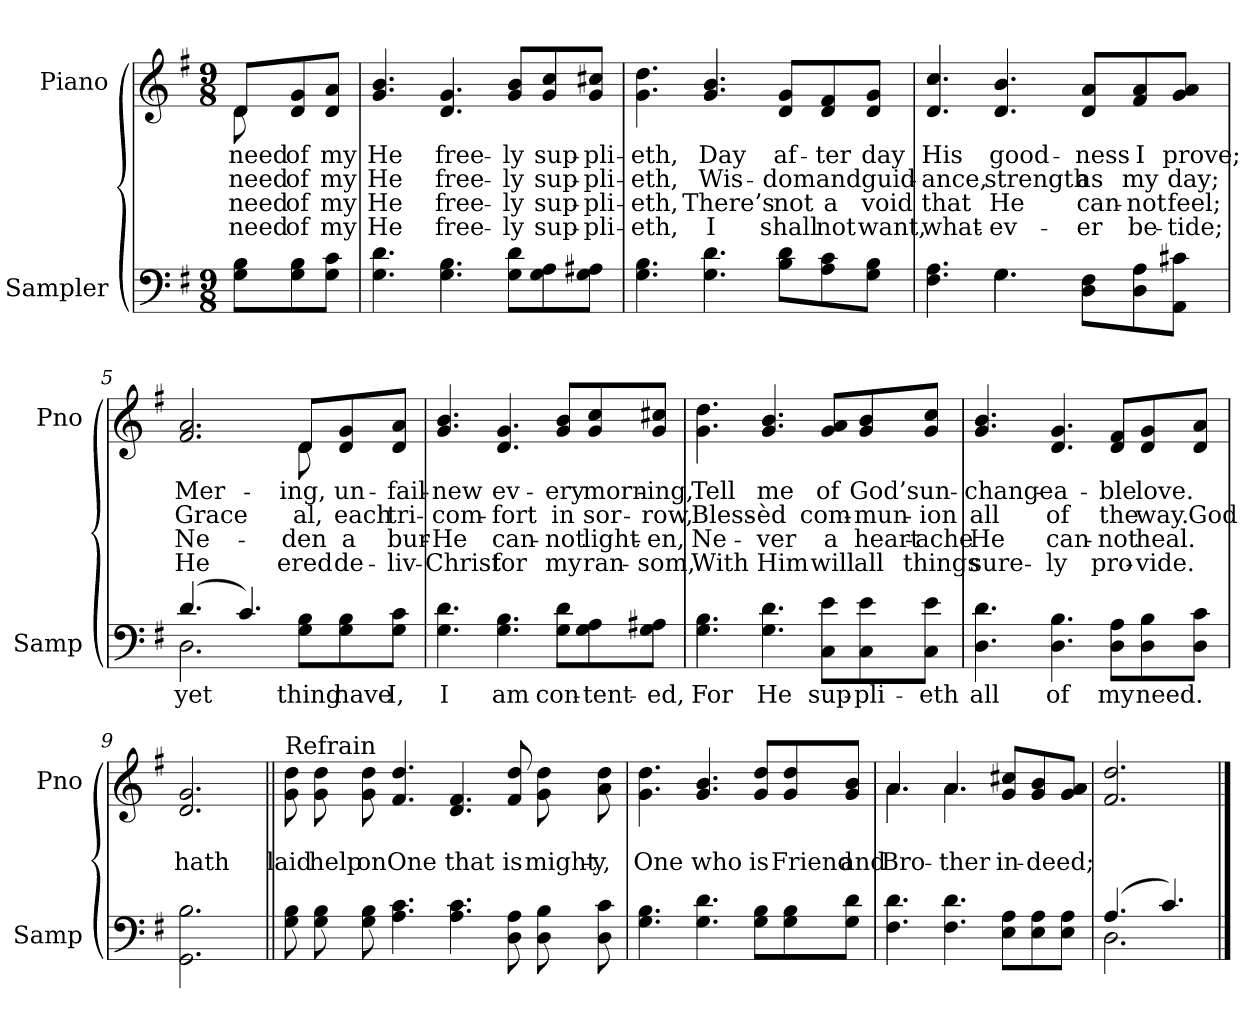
**kern	**text	**kern	**text	**text	**text	**text
*part2	*part2	*part1	*part1	*part1	*part1	*part1
*staff2	*staff2	*staff1	*staff1	*staff1	*staff1	*staff1
*I"Sampler	*	*I"Piano	*	*	*	*
*I'Samp	*	*I'Pno	*	*	*	*
*clefF4	*	*clefG2	*	*	*	*
*k[f#]	*	*k[f#]	*	*	*	*
*G:	*	*G:	*	*	*	*
*M9/8	*	*M9/8	*	*	*	*
=1	=1	=1	=1	=1	=1	=1
*	*	*^	*	*	*	*
8G\ 8B\L	.	8d/L	8d	need	need	need	need
8G\ 8B\	.	8d/ 8g/	4ryy	of	of	of	of
8G\ 8c\J	.	8d/ 8a/J	.	my	my	my	my
*	*	*v	*v	*	*	*	*
=2	=2	=2	=2	=2	=2	=2
4.G 4.d	.	4.g 4.b	He	He	He	He
4.G 4.B	.	4.d 4.g	free-	free-	free-	free-
8G\ 8d\L	.	8g/ 8b/L	-ly	-ly	-ly	-ly
8G\ 8A\	.	8g/ 8cc/	sup-	sup-	sup-	sup-
8G\ 8A#X\J	.	8g/ 8cc#X/J	-pli-	-pli-	-pli-	-pli-
=3	=3	=3	=3	=3	=3	=3
4.G 4.B	.	4.g 4.dd	-eth,	-eth,	-eth,	-eth,
4.G 4.d	.	4.g 4.b	Day	Wis-	There’s	I
8B\ 8d\L	.	8d/ 8g/L	af-	-dom	not	shall
8A\ 8c\	.	8d/ 8f#/	-ter	and	a	not
8G\ 8B\J	.	8d/ 8g/J	day	guid-	void	want,
=4	=4	=4	=4	=4	=4	=4
*^	*	*	*	*	*	*
4.F# 4.A	4.ryy	.	4.d 4.cc	His	-ance,	that	what-
4.G\	4.G	.	4.d 4.b	good-	strength	He	-ev-
8D\ 8F#\L	4.ryy	.	8d/ 8a/L	-ness	as	can-	-er
8D\ 8A\	.	.	8f#/ 8a/	I	my	-not	be-
8AA\ 8c#X\J	.	.	8g/ 8a/J	prove;	day;	feel;	-tide;
=5	=5	=5	=5	=5	=5	=5	=5
*	*	*	*^	*	*	*	*
(4.d/	2.D	yet	2.f# 2.a	2.ryy	Mer-	Grace	Ne-	He
4.c/)	.	.	.	.	.	.	.	.
8G\ 8B\L	4.ryy	-thing	8d/L	8d	-ing,	-al,	-den	-ered
8G\ 8B\	.	have	8d/ 8g/	4ryy	un-	each	a	de-
8G\ 8c\J	.	I,	8d/ 8a/J	.	-fail-	tri-	bur-	-liv-
*v	*v	*	*	*	*	*	*	*
*	*	*v	*v	*	*	*	*
=6	=6	=6	=6	=6	=6	=6
4.G 4.d	I	4.g 4.b	new	com-	He	Christ
4.G 4.B	am	4.d 4.g	ev-	-fort	can-	for
8G\ 8d\L	con-	8g/ 8b/L	-ery	in	-not	my
8G\ 8A\	-tent-	8g/ 8cc/	morn-	sor-	light-	ran-
8G\ 8A#X\J	-ed,	8g/ 8cc#X/J	-ing,	-row,	-en,	-som,
=7	=7	=7	=7	=7	=7	=7
4.G 4.B	For	4.g 4.dd	Tell	Bless-	Ne-	With
4.G 4.d	He	4.g 4.b	me	-èd	-ver	Him
8C\ 8e\L	sup-	8g/ 8a/L	of	com-	a	will
8C\ 8e\	-pli-	8g/ 8b/	God’s	-mun-	heart-	all
8C\ 8e\J	-eth	8g/ 8cc/J	un-	-ion	-ache	things
=8	=8	=8	=8	=8	=8	=8
4.D 4.d	all	4.g 4.b	-change-	all	He	sure-
4.D 4.B	of	4.d 4.g	-a-	of	can-	-ly
8D\ 8A\L	my	8d/ 8f#/L	-ble	the	-not	pro-
8D\ 8B\	need.	8d/ 8g/	love.	way.	heal.	-vide.
8D\ 8c\J	.	8d/ 8a/J	.	God	.	.
=9	=9	=9	=9	=9	=9	=9
2.GG 2.B	.	2.d 2.g	.	hath	.	.
=10||	=10||	=10||	=10||	=10||	=10||	=10||
!	!	!LO:TX:t=Refrain	!	!	!	!
8G 8B	.	8g 8dd	.	laid	.	.
8G 8B	.	8g 8dd	.	help	.	.
8G 8B	.	8g 8dd	.	on	.	.
4.A 4.c	.	4.f# 4.dd	.	One	.	.
4.A 4.c	.	4.d 4.f#	.	that	.	.
8D 8A	.	8f# 8dd	.	is	.	.
8D 8B	.	8g 8dd	.	might-	.	.
8D 8c	.	8a 8dd	.	-y,	.	.
=11	=11	=11	=11	=11	=11	=11
4.G 4.B	.	4.g 4.dd	.	One	.	.
4.G 4.d	.	4.g 4.b	.	who	.	.
8G\ 8B\L	.	8g/ 8dd/L	.	is	.	.
8G\ 8B\	.	8g/ 8dd/	.	Friend	.	.
8G\ 8d\J	.	8g/ 8b/J	.	and	.	.
=12	=12	=12	=12	=12	=12	=12
*	*	*^	*	*	*	*
4.F# 4.d	.	4.a/	4.a	.	Bro-	.	.
4.F# 4.d	.	4.a/	4.a	.	-ther	.	.
8E\ 8A\L	.	8g/ 8cc#X/L	4.ryy	.	in-	.	.
8E\ 8A\	.	8g/ 8b/	.	.	-deed;	.	.
8E\ 8A\J	.	8g/ 8a/J	.	.	.	.	.
*	*	*v	*v	*	*	*	*
=13	=13	=13	=13	=13	=13	=13
*^	*	*	*	*	*	*
(4.A/	2.D	.	2.f# 2.dd	.	.	.	.
4.c/)	.	.	.	.	.	.	.
*v	*v	*	*	*	*	*	*
==	==	==	==	==	==	==
*-	*-	*-	*-	*-	*-	*-
